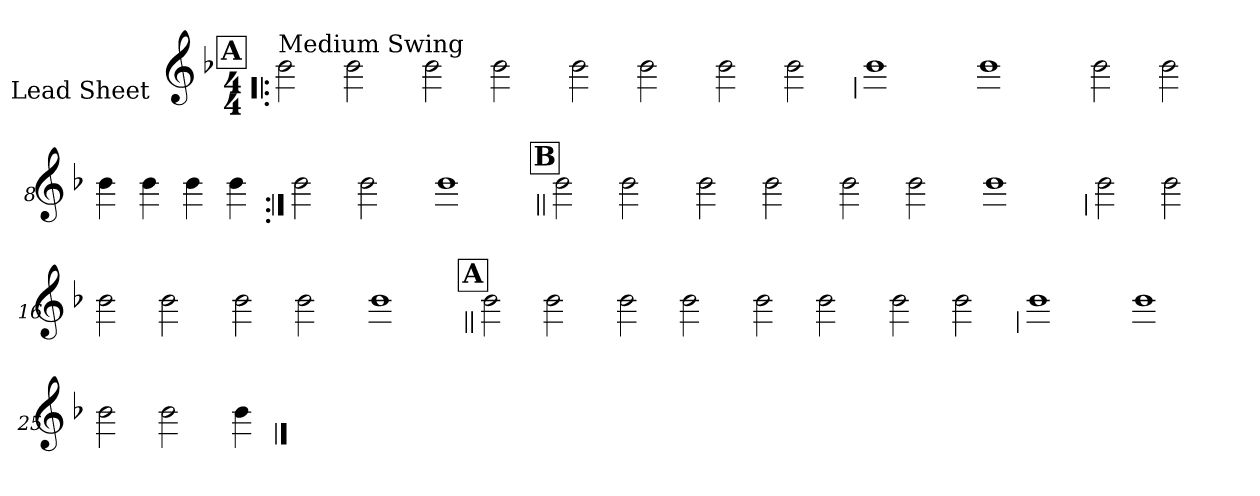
**kern
*part1
*staff1
*I"Lead Sheet
*stria0
*clefG2
*k[b-]
*F:
*M4/4
!!LO:REH:place=s1:a:t=A
=1!|:
!LO:TX:a:t=Medium Swing
2b-
2b-
=2-
2b-
2b-
=3-
2b-
2b-
=4-
2b-
2b-
!!LO:LB:g=z
=5
1b-
=6-
1b-
=7-
2b-
2b-
=8-
4b-
4b-
4b-
4b-
!!LO:LB:g=z
=9:|!
2b-
2b-
=10-
1b-
!!LO:LB:g=z
!!LO:REH:place=s1:a:t=B
=11||
2b-
2b-
=12-
2b-
2b-
=13-
2b-
2b-
=14-
1b-
!!LO:LB:g=z
=15
2b-
2b-
=16-
2b-
2b-
=17-
2b-
2b-
=18-
1b-
!!LO:LB:g=z
!!LO:REH:place=s1:a:t=A
=19||
2b-
2b-
=20-
2b-
2b-
=21-
2b-
2b-
=22-
2b-
2b-
!!LO:LB:g=z
=23
1b-
=24-
1b-
=25-
2b-
2b-
=26-
4b-
==
*-
